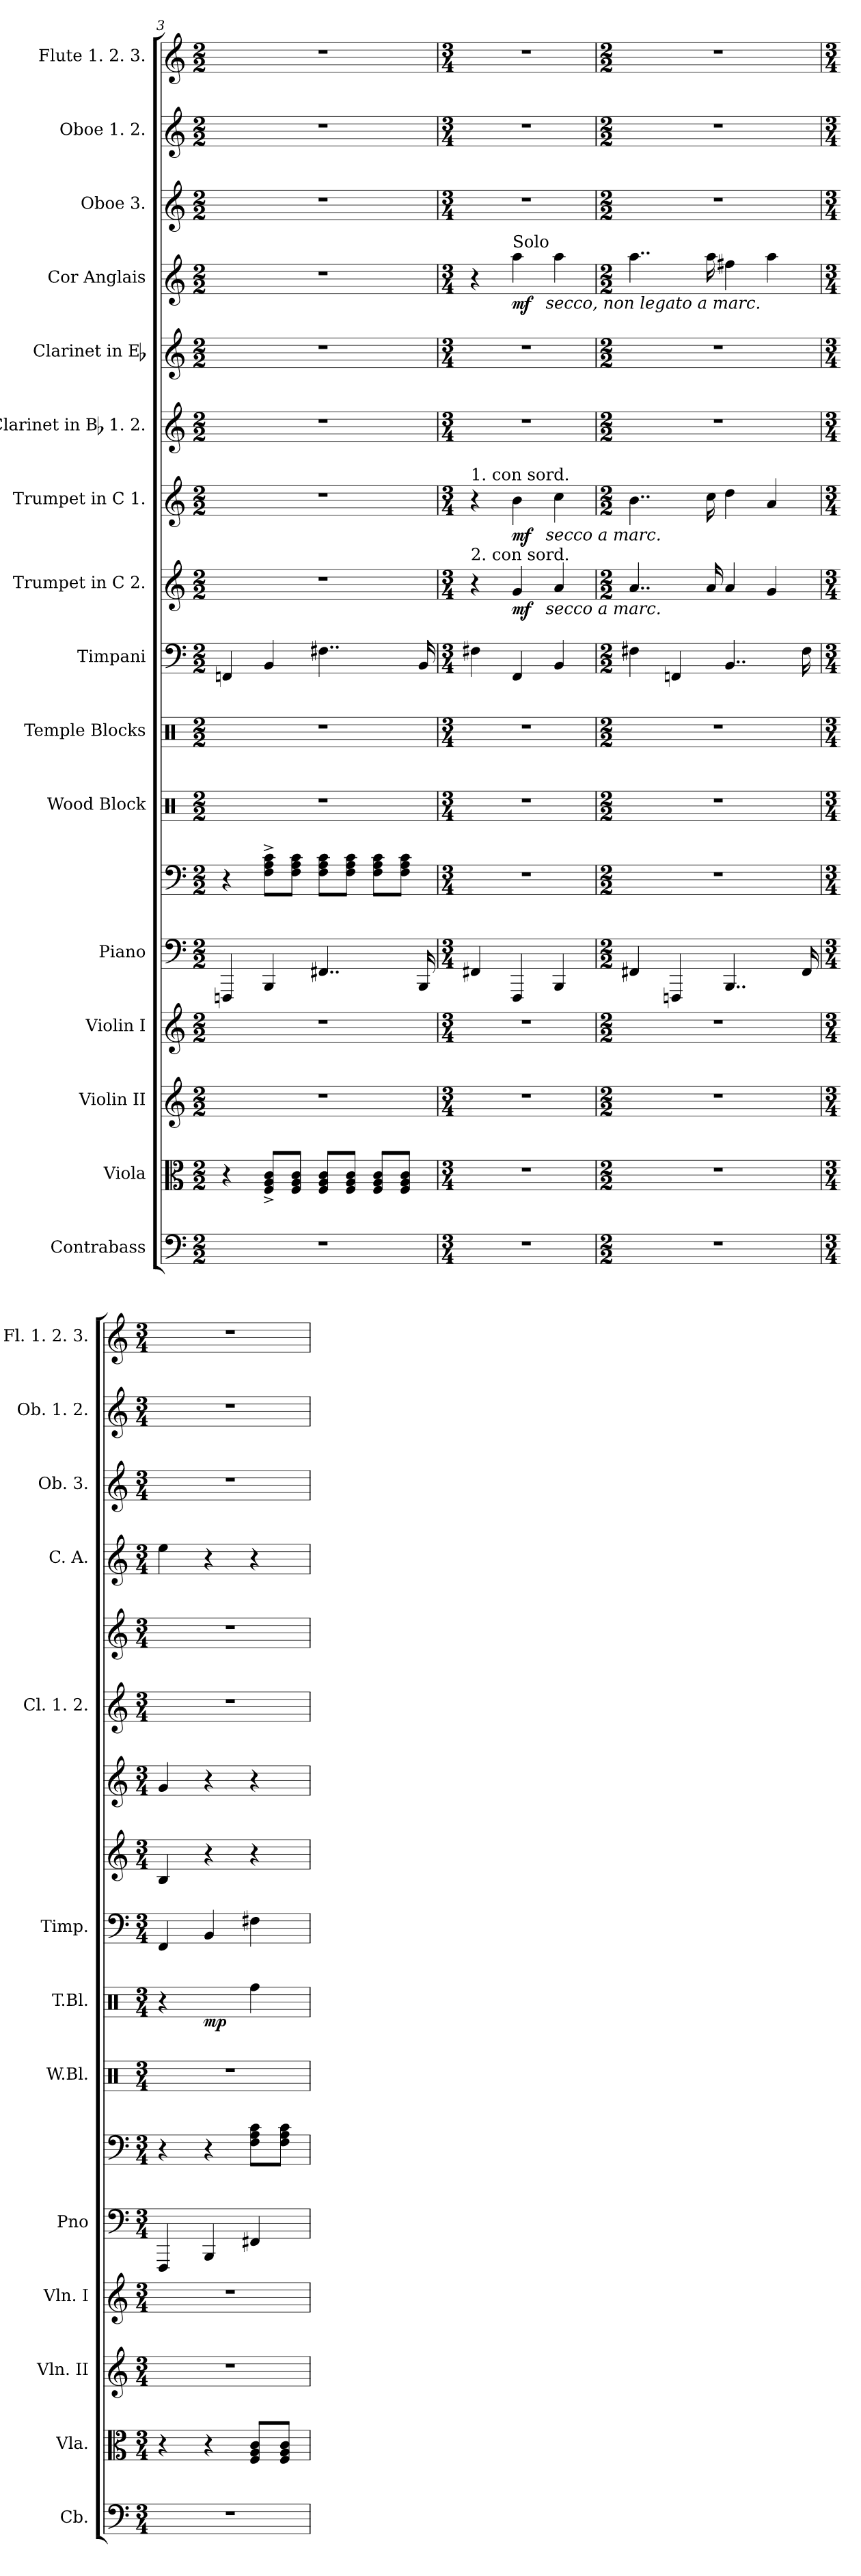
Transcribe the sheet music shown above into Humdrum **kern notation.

**kern	**kern	**kern	**kern	**kern	**kern	**kern	**kern	**dynam	**kern	**kern	**dynam	**kern	**dynam	**kern	**kern	**kern	**dynam	**kern	**kern	**kern
*part16	*part15	*part14	*part13	*part12	*part12	*part11	*part10	*part10	*part9	*part8	*part8	*part7	*part7	*part6	*part5	*part4	*part4	*part3	*part2	*part1
*staff17	*staff16	*staff15	*staff14	*staff13	*staff12	*staff11	*staff10	*staff10	*staff9	*staff8	*staff8	*staff7	*staff7	*staff6	*staff5	*staff4	*staff4	*staff3	*staff2	*staff1
*I"Contrabass	*I"Viola	*I"Violin II	*I"Violin I	*I"Piano	*	*I"Wood Block	*I"Temple Blocks	*	*I"Timpani	*I"Trumpet in C 2.	*	*I"Trumpet in C 1.	*	*I"Clarinet in Bb 1. 2.	*I"Clarinet in Eb	*I"Cor Anglais	*	*I"Oboe 3.	*I"Oboe 1. 2.	*I"Flute 1. 2. 3.
*I'Cb.	*I'Vla.	*I'Vln. II	*I'Vln. I	*I'Pno	*	*I'W.Bl.	*I'T.Bl.	*	*I'Timp.	*	*	*	*	*I'Cl. 1. 2.	*	*I'C. A.	*	*I'Ob. 3.	*I'Ob. 1. 2.	*I'Fl. 1. 2. 3.
*clefF4	*clefC3	*clefG2	*clefG2	*clefF4	*clefF4	*clefX	*clefX	*	*clefF4	*clefG2	*	*clefG2	*	*clefG2	*clefG2	*clefG2	*	*clefG2	*clefG2	*clefG2
*ITrd7c12	*	*	*	*	*	*	*	*	*	*	*	*	*	*ITrd1c2	*ITrd-2c-3	*ITrd4c7	*	*	*	*
*k[]	*k[]	*k[]	*k[]	*k[]	*k[]	*k[]	*k[]	*	*k[]	*k[]	*	*k[]	*	*k[b-e-]	*k[b-e-a-]	*k[b-]	*	*k[]	*k[]	*k[]
*M2/2	*M2/2	*M2/2	*M2/2	*M2/2	*M2/2	*M2/2	*M2/2	*	*M2/2	*M2/2	*	*M2/2	*	*M2/2	*M2/2	*M2/2	*	*M2/2	*M2/2	*M2/2
=3	=3	=3	=3	=3	=3	=3	=3	=3	=3	=3	=3	=3	=3	=3	=3	=3	=3	=3	=3	=3
1r	4r	1r	1r	4FFFni	4r	1r	1r	.	4FFni	1r	.	1r	.	1r	1r	1r	.	1r	1r	1r
.	8F^ 8A^ 8c^L	.	.	4BBB	8F^ 8A^ 8c^L	.	.	.	4BB	.	.	.	.	.	.	.	.	.	.	.
.	8F 8A 8cJ	.	.	.	8F 8A 8cJ	.	.	.	.	.	.	.	.	.	.	.	.	.	.	.
.	8F 8A 8cL	.	.	4..FF#X	8F 8A 8cL	.	.	.	4..F#X	.	.	.	.	.	.	.	.	.	.	.
.	8F 8A 8cJ	.	.	.	8F 8A 8cJ	.	.	.	.	.	.	.	.	.	.	.	.	.	.	.
.	8F 8A 8cL	.	.	.	8F 8A 8cL	.	.	.	.	.	.	.	.	.	.	.	.	.	.	.
.	8F 8A 8cJ	.	.	.	8F 8A 8cJ	.	.	.	.	.	.	.	.	.	.	.	.	.	.	.
.	.	.	.	16BBB	.	.	.	.	16BB	.	.	.	.	.	.	.	.	.	.	.
=	=	=	=	=	=	=	=	=	=	=	=	=	=	=	=	=	=	=	=	=
*M3/4	*M3/4	*M3/4	*M3/4	*M3/4	*M3/4	*M3/4	*M3/4	*	*M3/4	*M3/4	*	*M3/4	*	*M3/4	*M3/4	*M3/4	*	*M3/4	*M3/4	*M3/4
!	!	!	!	!	!	!	!	!	!	!	!	!LO:TX:a:t=1. con sord.	!	!	!	!	!	!	!	!
!	!	!	!	!	!	!	!	!	!	!LO:TX:a:t=2. con sord.	!	!	!	!	!	!	!	!	!	!
2.r	2.r	2.r	2.r	4FF#j	2.r	2.r	2.r	.	4F#j	4r	.	4r	.	2.r	2.r	4r	.	2.r	2.r	2.r
!	!	!	!	!	!	!	!	!	!	!	!	!	!	!	!	!LO:TX:a:t=Solo	!	!	!	!
!	!	!	!	!	!	!	!	!	!	!	!LO:DY:t=%s secco a marc.	!	!LO:DY:t=%s secco a marc.	!	!	!	!LO:DY:t=%s secco, non legato a marc.	!	!	!
.	.	.	.	4FFF	.	.	.	.	4FF	4g	mf	4b	mf	.	.	4dd	mf	.	.	.
.	.	.	.	4BBB	.	.	.	.	4BB	4a	.	4cc	.	.	.	4dd	.	.	.	.
=4	=4	=4	=4	=4	=4	=4	=4	=4	=4	=4	=4	=4	=4	=4	=4	=4	=4	=4	=4	=4
*M2/2	*M2/2	*M2/2	*M2/2	*M2/2	*M2/2	*M2/2	*M2/2	*	*M2/2	*M2/2	*	*M2/2	*	*M2/2	*M2/2	*M2/2	*	*M2/2	*M2/2	*M2/2
1r	1r	1r	1r	4FF#X	1r	1r	1r	.	4F#X	4..a	.	4..b	.	1r	1r	4..dd	.	1r	1r	1r
.	.	.	.	4FFFni	.	.	.	.	4FFni	.	.	.	.	.	.	.	.	.	.	.
.	.	.	.	.	.	.	.	.	.	16a	.	16cc	.	.	.	16dd	.	.	.	.
.	.	.	.	4..BBB	.	.	.	.	4..BB	4a	.	4dd	.	.	.	4bn	.	.	.	.
.	.	.	.	.	.	.	.	.	.	4g	.	4a	.	.	.	4dd	.	.	.	.
.	.	.	.	16FF#	.	.	.	.	16F#	.	.	.	.	.	.	.	.	.	.	.
=	=	=	=	=	=	=	=	=	=	=	=	=	=	=	=	=	=	=	=	=
*M3/4	*M3/4	*M3/4	*M3/4	*M3/4	*M3/4	*M3/4	*M3/4	*	*M3/4	*M3/4	*	*M3/4	*	*M3/4	*M3/4	*M3/4	*	*M3/4	*M3/4	*M3/4
2.r	4r	2.r	2.r	4FFF	4r	2.r	4r	.	4FF	4B	.	4g	.	2.r	2.r	4a	.	2.r	2.r	2.r
.	4r	.	.	4BBB	4r	.	4R\	mp	4BB	4r	.	4r	.	.	.	4r	.	.	.	.
.	8F 8A 8cL	.	.	4FF#i	8F 8A 8cL	.	4Rff\	.	4F#i	4r	.	4r	.	.	.	4r	.	.	.	.
.	8F 8A 8cJ	.	.	.	8F 8A 8cJ	.	.	.	.	.	.	.	.	.	.	.	.	.	.	.
=	=	=	=	=	=	=	=	=	=	=	=	=	=	=	=	=	=	=	=	=
*-	*-	*-	*-	*-	*-	*-	*-	*-	*-	*-	*-	*-	*-	*-	*-	*-	*-	*-	*-	*-
